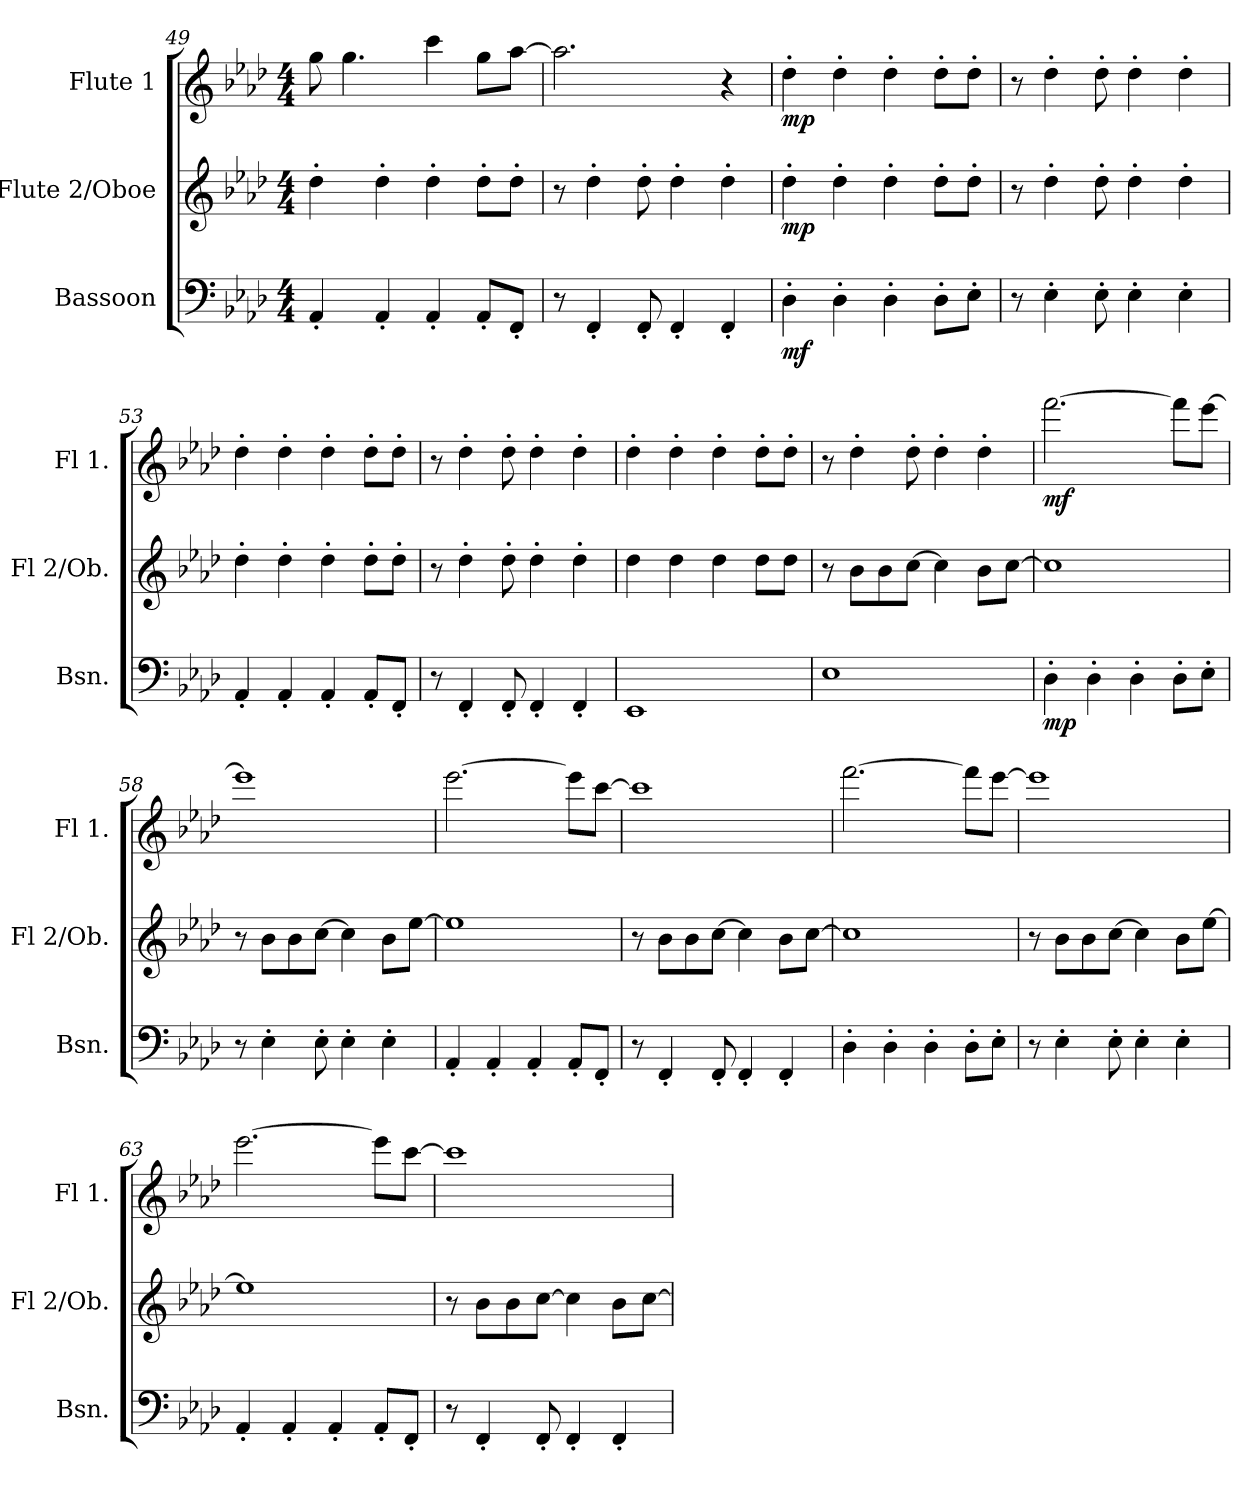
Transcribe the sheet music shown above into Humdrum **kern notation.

**kern	**dynam	**kern	**dynam	**kern	**dynam
*part3	*part3	*part2	*part2	*part1	*part1
*staff3	*staff3	*staff2	*staff2	*staff1	*staff1
*I"Bassoon	*	*I"Flute 2/Oboe	*	*I"Flute 1	*
*I'Bsn.	*	*I'Fl 2/Ob.	*	*I'Fl 1.	*
*clefF4	*	*clefG2	*	*clefG2	*
*k[b-e-a-d-]	*	*k[b-e-a-d-]	*	*k[b-e-a-d-]	*
*M4/4	*	*M4/4	*	*M4/4	*
=49	=49	=49	=49	=49	=49
4AA-'/	.	4dd-'\	.	8gg\	.
.	.	.	.	4.gg\	.
4AA-'/	.	4dd-'\	.	.	.
4AA-'/	.	4dd-'\	.	4ccc\	.
8AA-'/L	.	8dd-'\L	.	8gg\L	.
8FF'/J	.	8dd-'\J	.	[8aa-\J	.
=50	=50	=50	=50	=50	=50
8r	.	8r	.	2.aa-\]	.
4FF'/	.	4dd-'\	.	.	.
8FF'/	.	8dd-'\	.	.	.
4FF'/	.	4dd-'\	.	.	.
4FF'/	.	4dd-'\	.	4r	.
!!LO:LB:g=z
=51	=51	=51	=51	=51	=51
!	!LO:DY:b	!	!LO:DY:b	!	!LO:DY:b
4D-'\	mf	4dd-'\	mp	4dd-'\	mp
4D-'\	.	4dd-'\	.	4dd-'\	.
4D-'\	.	4dd-'\	.	4dd-'\	.
8D-'\L	.	8dd-'\L	.	8dd-'\L	.
8E-'\J	.	8dd-'\J	.	8dd-'\J	.
=52	=52	=52	=52	=52	=52
8r	.	8r	.	8r	.
4E-'\	.	4dd-'\	.	4dd-'\	.
8E-'\	.	8dd-'\	.	8dd-'\	.
4E-'\	.	4dd-'\	.	4dd-'\	.
4E-'\	.	4dd-'\	.	4dd-'\	.
=53	=53	=53	=53	=53	=53
4AA-'/	.	4dd-'\	.	4dd-'\	.
4AA-'/	.	4dd-'\	.	4dd-'\	.
4AA-'/	.	4dd-'\	.	4dd-'\	.
8AA-'/L	.	8dd-'\L	.	8dd-'\L	.
8FF'/J	.	8dd-'\J	.	8dd-'\J	.
=54	=54	=54	=54	=54	=54
8r	.	8r	.	8r	.
4FF'/	.	4dd-'\	.	4dd-'\	.
8FF'/	.	8dd-'\	.	8dd-'\	.
4FF'/	.	4dd-'\	.	4dd-'\	.
4FF'/	.	4dd-'\	.	4dd-'\	.
=55	=55	=55	=55	=55	=55
1EE-	.	4dd-\	.	4dd-'\	.
.	.	4dd-\	.	4dd-'\	.
.	.	4dd-\	.	4dd-'\	.
.	.	8dd-\L	.	8dd-'\L	.
.	.	8dd-\J	.	8dd-'\J	.
=56	=56	=56	=56	=56	=56
1E-	.	8r	.	8r	.
.	.	8b-\L	.	4dd-'\	.
.	.	8b-\	.	.	.
.	.	[8cc\J	.	8dd-'\	.
.	.	4cc\]	.	4dd-'\	.
.	.	8b-\L	.	4dd-'\	.
.	.	[8cc\J	.	.	.
!!LO:PB:g=z
=57	=57	=57	=57	=57	=57
!	!LO:DY:b	!	!	!	!LO:DY:b
4D-'\	mp	1cc]	.	[2.fff\	mf
4D-'\	.	.	.	.	.
4D-'\	.	.	.	.	.
8D-'\L	.	.	.	8fff\L]	.
8E-'\J	.	.	.	[8eee-\J	.
=58	=58	=58	=58	=58	=58
8r	.	8r	.	1eee-]	.
4E-'\	.	8b-\L	.	.	.
.	.	8b-\	.	.	.
8E-'\	.	[8cc\J	.	.	.
4E-'\	.	4cc\]	.	.	.
4E-'\	.	8b-\L	.	.	.
.	.	[8ee-\J	.	.	.
=59	=59	=59	=59	=59	=59
4AA-'/	.	1ee-]	.	[2.eee-\	.
4AA-'/	.	.	.	.	.
4AA-'/	.	.	.	.	.
8AA-'/L	.	.	.	8eee-\L]	.
8FF'/J	.	.	.	[8ccc\J	.
=60	=60	=60	=60	=60	=60
8r	.	8r	.	1ccc]	.
4FF'/	.	8b-\L	.	.	.
.	.	8b-\	.	.	.
8FF'/	.	[8cc\J	.	.	.
4FF'/	.	4cc\]	.	.	.
4FF'/	.	8b-\L	.	.	.
.	.	[8cc\J	.	.	.
=61	=61	=61	=61	=61	=61
4D-'\	.	1cc]	.	[2.fff\	.
4D-'\	.	.	.	.	.
4D-'\	.	.	.	.	.
8D-'\L	.	.	.	8fff\L]	.
8E-'\J	.	.	.	[8eee-\J	.
=62	=62	=62	=62	=62	=62
8r	.	8r	.	1eee-]	.
4E-'\	.	8b-\L	.	.	.
.	.	8b-\	.	.	.
8E-'\	.	[8cc\J	.	.	.
4E-'\	.	4cc\]	.	.	.
4E-'\	.	8b-\L	.	.	.
.	.	[8ee-\J	.	.	.
!!LO:LB:g=z
=63	=63	=63	=63	=63	=63
4AA-'/	.	1ee-]	.	[2.eee-\	.
4AA-'/	.	.	.	.	.
4AA-'/	.	.	.	.	.
8AA-'/L	.	.	.	8eee-\L]	.
8FF'/J	.	.	.	[8ccc\J	.
=64	=64	=64	=64	=64	=64
8r	.	8r	.	1ccc]	.
4FF'/	.	8b-\L	.	.	.
.	.	8b-\	.	.	.
8FF'/	.	[8cc\J	.	.	.
4FF'/	.	4cc\]	.	.	.
4FF'/	.	8b-\L	.	.	.
.	.	[8cc\J	.	.	.
=	=	=	=	=	=
*-	*-	*-	*-	*-	*-
